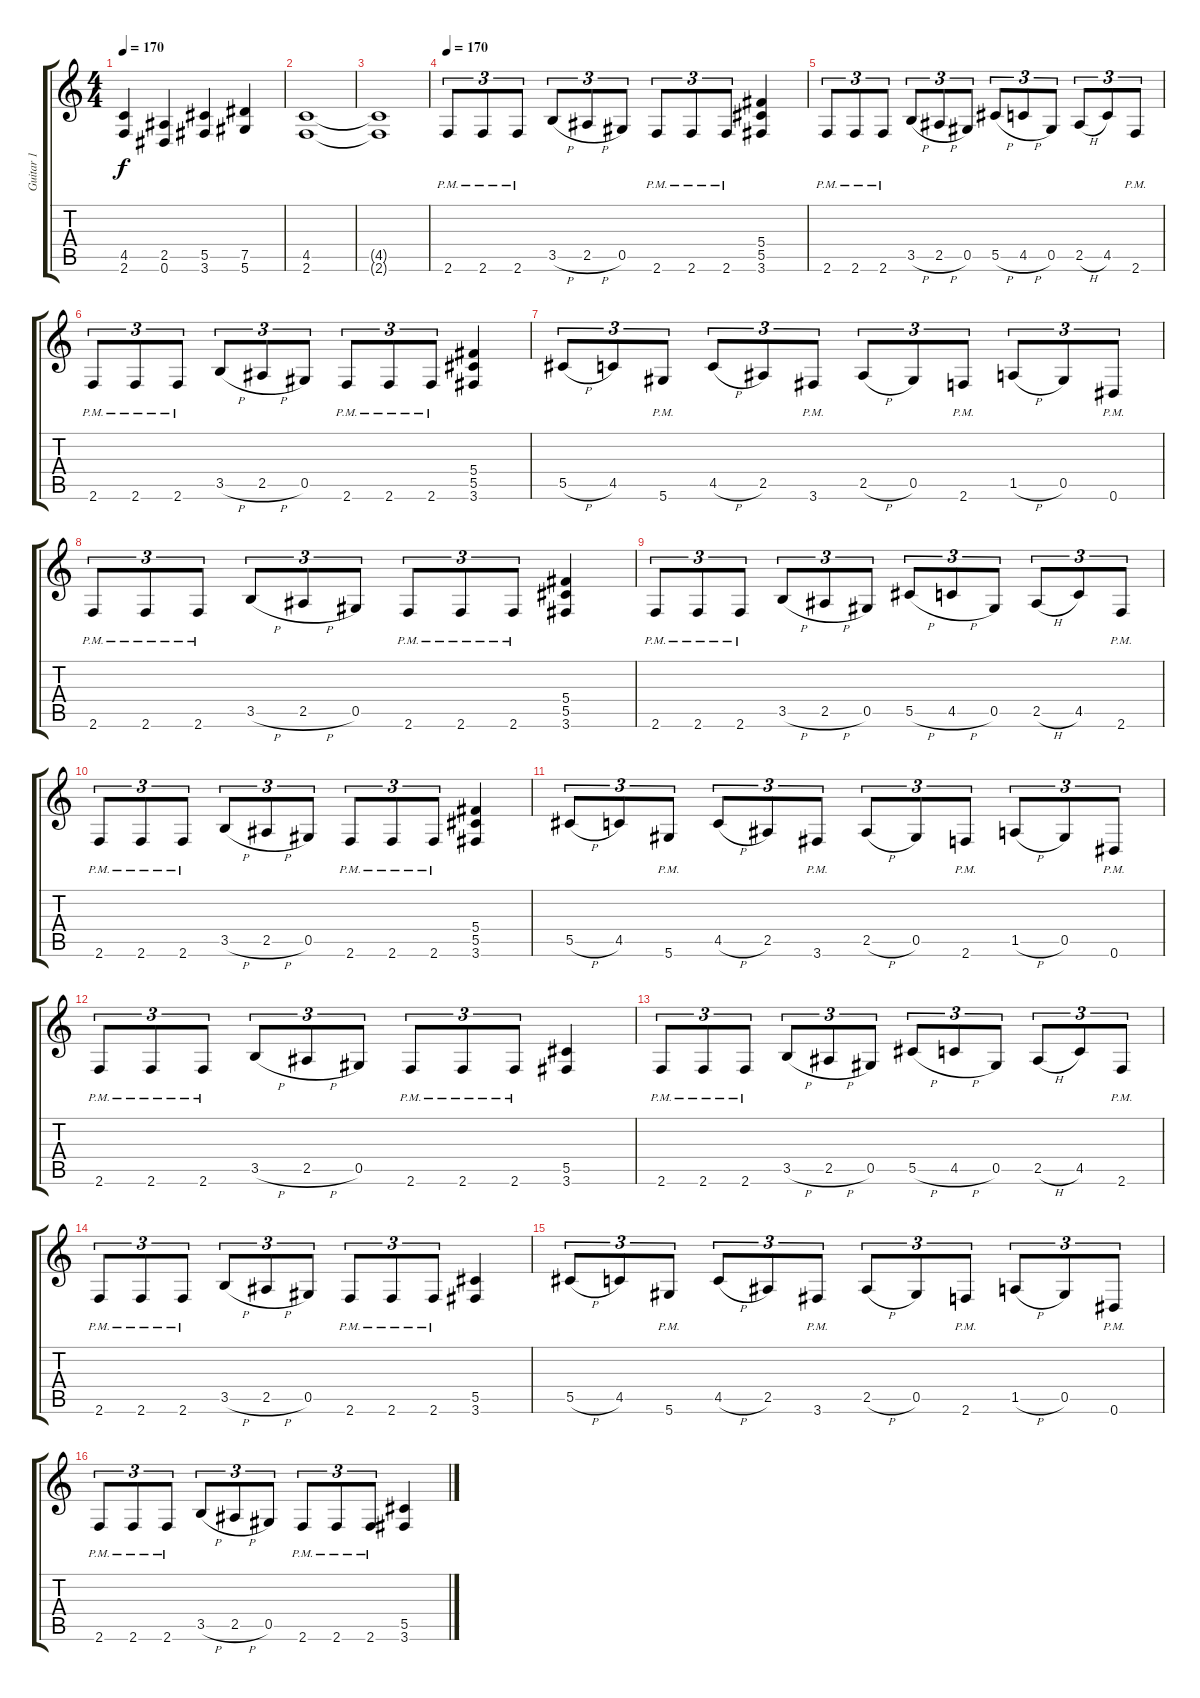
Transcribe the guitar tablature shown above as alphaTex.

\track ("Guitar 1" "Guitar 1") {instrument distortionguitar}
\staff {score tabs}
\tuning (Eb4 Bb3 Gb3 Db3 Ab2 Eb2) {hide}
\ts (4 4)
\tempo 170
\clef g2
\ks c
(4.5 2.6).4{dy f} (2.5 0.6).4 (5.5 3.6).4 (7.5 5.6).4 |
(4.5 2.6).1 |
(4.5{t} 2.6{t}).1 |
\tempo 170
2.6{pm}.8{tu (3 2)} 2.6{pm}.8{tu (3 2)} 2.6{pm}.8{tu (3 2)} 3.5{h}.8{tu (3 2)} 2.5{h}.8{tu (3 2)} 0.5.8{tu (3 2)} 2.6{pm}.8{tu (3 2)} 2.6{pm}.8{tu (3 2)} 2.6{pm}.8{tu (3 2)} (5.4 5.5 3.6).4 |
2.6{pm}.8{tu (3 2)} 2.6{pm}.8{tu (3 2)} 2.6{pm}.8{tu (3 2)} 3.5{h}.8{tu (3 2)} 2.5{h}.8{tu (3 2)} 0.5.8{tu (3 2)} 5.5{h}.8{tu (3 2)} 4.5{h}.8{tu (3 2)} 0.5.8{tu (3 2)} 2.5{h}.8{tu (3 2)} 4.5.8{tu (3 2)} 2.6{pm}.8{tu (3 2)} |
2.6{pm}.8{tu (3 2)} 2.6{pm}.8{tu (3 2)} 2.6{pm}.8{tu (3 2)} 3.5{h}.8{tu (3 2)} 2.5{h}.8{tu (3 2)} 0.5.8{tu (3 2)} 2.6{pm}.8{tu (3 2)} 2.6{pm}.8{tu (3 2)} 2.6{pm}.8{tu (3 2)} (5.4 5.5 3.6).4 |
5.5{h}.8{tu (3 2)} 4.5.8{tu (3 2)} 5.6{pm}.8{tu (3 2)} 4.5{h}.8{tu (3 2)} 2.5.8{tu (3 2)} 3.6{pm}.8{tu (3 2)} 2.5{h}.8{tu (3 2)} 0.5.8{tu (3 2)} 2.6{pm}.8{tu (3 2)} 1.5{h}.8{tu (3 2)} 0.5.8{tu (3 2)} 0.6{pm}.8{tu (3 2)} |
2.6{pm}.8{tu (3 2)} 2.6{pm}.8{tu (3 2)} 2.6{pm}.8{tu (3 2)} 3.5{h}.8{tu (3 2)} 2.5{h}.8{tu (3 2)} 0.5.8{tu (3 2)} 2.6{pm}.8{tu (3 2)} 2.6{pm}.8{tu (3 2)} 2.6{pm}.8{tu (3 2)} (5.4 5.5 3.6).4 |
2.6{pm}.8{tu (3 2)} 2.6{pm}.8{tu (3 2)} 2.6{pm}.8{tu (3 2)} 3.5{h}.8{tu (3 2)} 2.5{h}.8{tu (3 2)} 0.5.8{tu (3 2)} 5.5{h}.8{tu (3 2)} 4.5{h}.8{tu (3 2)} 0.5.8{tu (3 2)} 2.5{h}.8{tu (3 2)} 4.5.8{tu (3 2)} 2.6{pm}.8{tu (3 2)} |
2.6{pm}.8{tu (3 2)} 2.6{pm}.8{tu (3 2)} 2.6{pm}.8{tu (3 2)} 3.5{h}.8{tu (3 2)} 2.5{h}.8{tu (3 2)} 0.5.8{tu (3 2)} 2.6{pm}.8{tu (3 2)} 2.6{pm}.8{tu (3 2)} 2.6{pm}.8{tu (3 2)} (5.4 5.5 3.6).4 |
5.5{h}.8{tu (3 2)} 4.5.8{tu (3 2)} 5.6{pm}.8{tu (3 2)} 4.5{h}.8{tu (3 2)} 2.5.8{tu (3 2)} 3.6{pm}.8{tu (3 2)} 2.5{h}.8{tu (3 2)} 0.5.8{tu (3 2)} 2.6{pm}.8{tu (3 2)} 1.5{h}.8{tu (3 2)} 0.5.8{tu (3 2)} 0.6{pm}.8{tu (3 2)} |
2.6{pm}.8{tu (3 2)} 2.6{pm}.8{tu (3 2)} 2.6{pm}.8{tu (3 2)} 3.5{h}.8{tu (3 2)} 2.5{h}.8{tu (3 2)} 0.5.8{tu (3 2)} 2.6{pm}.8{tu (3 2)} 2.6{pm}.8{tu (3 2)} 2.6{pm}.8{tu (3 2)} (5.5 3.6).4 |
2.6{pm}.8{tu (3 2)} 2.6{pm}.8{tu (3 2)} 2.6{pm}.8{tu (3 2)} 3.5{h}.8{tu (3 2)} 2.5{h}.8{tu (3 2)} 0.5.8{tu (3 2)} 5.5{h}.8{tu (3 2)} 4.5{h}.8{tu (3 2)} 0.5.8{tu (3 2)} 2.5{h}.8{tu (3 2)} 4.5.8{tu (3 2)} 2.6{pm}.8{tu (3 2)} |
2.6{pm}.8{tu (3 2)} 2.6{pm}.8{tu (3 2)} 2.6{pm}.8{tu (3 2)} 3.5{h}.8{tu (3 2)} 2.5{h}.8{tu (3 2)} 0.5.8{tu (3 2)} 2.6{pm}.8{tu (3 2)} 2.6{pm}.8{tu (3 2)} 2.6{pm}.8{tu (3 2)} (5.5 3.6).4 |
5.5{h}.8{tu (3 2)} 4.5.8{tu (3 2)} 5.6{pm}.8{tu (3 2)} 4.5{h}.8{tu (3 2)} 2.5.8{tu (3 2)} 3.6{pm}.8{tu (3 2)} 2.5{h}.8{tu (3 2)} 0.5.8{tu (3 2)} 2.6{pm}.8{tu (3 2)} 1.5{h}.8{tu (3 2)} 0.5.8{tu (3 2)} 0.6{pm}.8{tu (3 2)} |
2.6{pm}.8{tu (3 2)} 2.6{pm}.8{tu (3 2)} 2.6{pm}.8{tu (3 2)} 3.5{h}.8{tu (3 2)} 2.5{h}.8{tu (3 2)} 0.5.8{tu (3 2)} 2.6{pm}.8{tu (3 2)} 2.6{pm}.8{tu (3 2)} 2.6{pm}.8{tu (3 2)} (5.5 3.6).4
